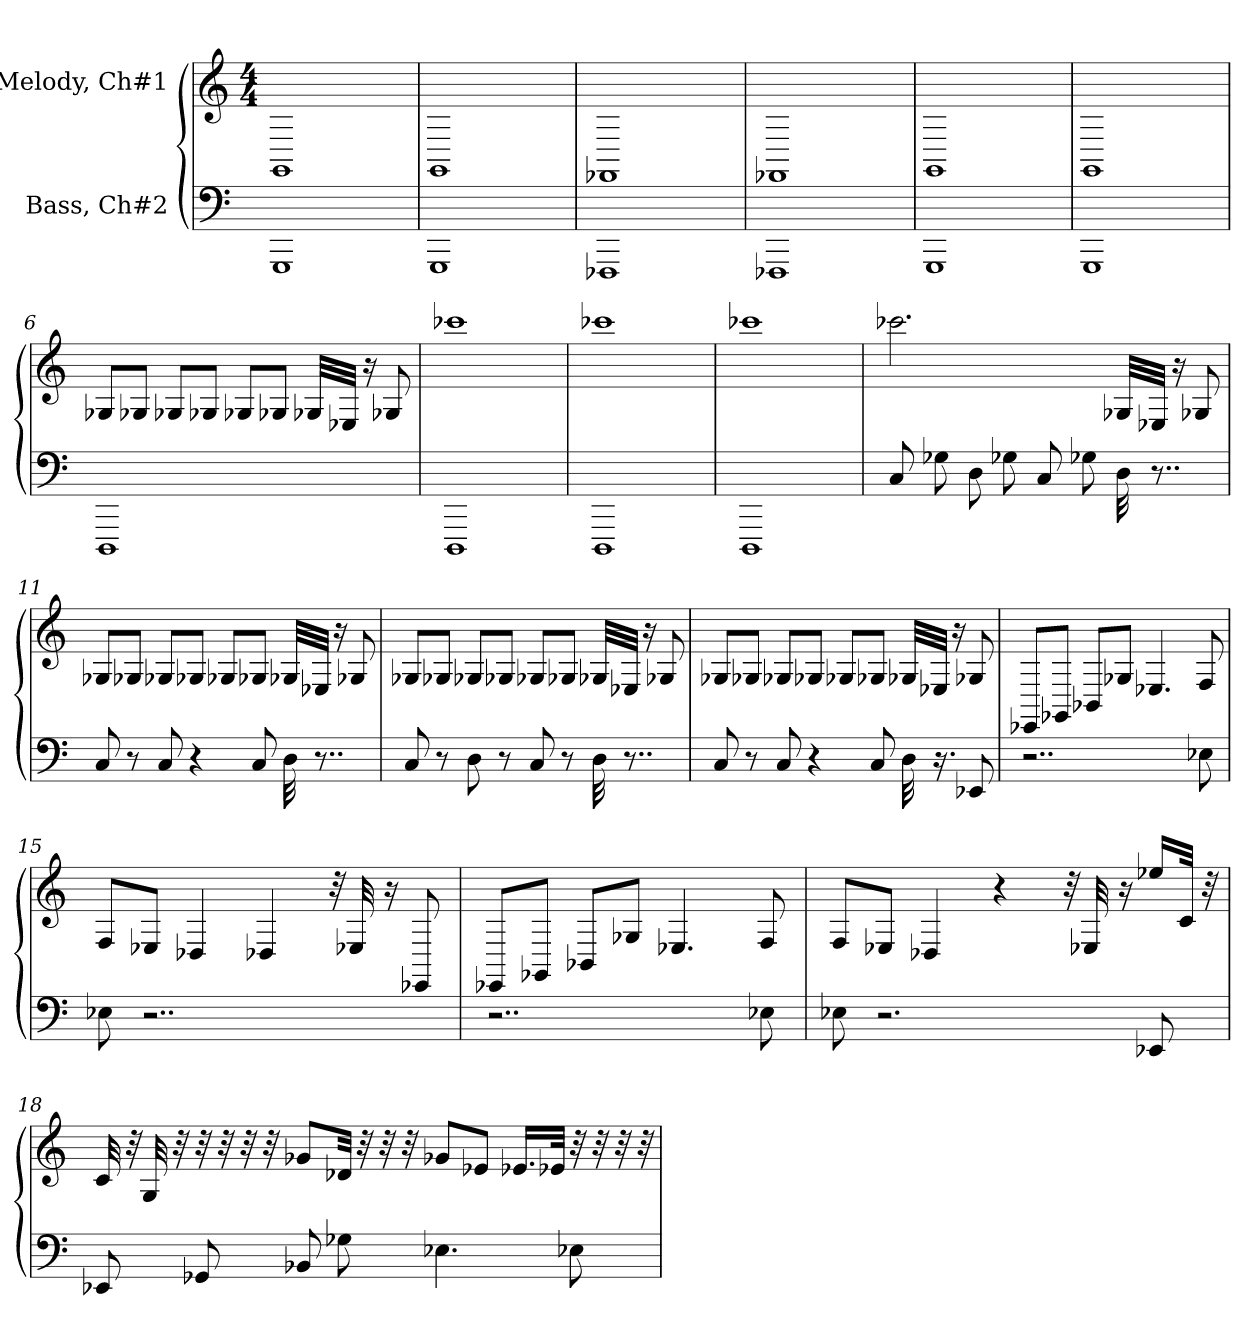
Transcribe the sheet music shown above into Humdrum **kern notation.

**kern	**kern
*part2	*part1
*staff2	*staff1
*I"Bass, Ch#2	*I"Melody, Ch#1
*clefF4	*
*	*M4/4
*MM139	*MM139
=	=
1GGG	1GG
=1	=1
1GGG	1GG
=2	=2
1FFF-X	1FF-X
=3	=3
1FFF-X	1FF-X
=4	=4
1GGG	1GG
=5	=5
1GGG	1GG
=6	=6
1DDD	8G-XL
.	8G-XJ
.	8G-XL
.	8G-XJ
.	8G-XL
.	8G-XJ
.	32G-XLLL
.	32E-XJJJ
.	16r
.	8G-X
=7	=7
1DDD	1ccc-X
=8	=8
1DDD	1ccc-X
=9	=9
1DDD	1ccc-X
=10	=10
8C	2.ccc-X
8G-X	.
8D	.
8G-X	.
8C	.
8G-X	.
32D	32G-XLLL
8..r	32E-XJJJ
.	16r
.	8G-X
=11	=11
8C	8G-XL
8r	8G-XJ
8C	8G-XL
4r	8G-XJ
.	8G-XL
8C	8G-XJ
32D	32G-XLLL
8..r	32E-XJJJ
.	16r
.	8G-X
=12	=12
8C	8G-XL
8r	8G-XJ
8D	8G-XL
8r	8G-XJ
8C	8G-XL
8r	8G-XJ
32D	32G-XLLL
8..r	32E-XJJJ
.	16r
.	8G-X
=13	=13
8C	8G-XL
8r	8G-XJ
8C	8G-XL
4r	8G-XJ
.	8G-XL
8C	8G-XJ
32D	32G-XLLL
16.r	32E-XJJJ
.	16r
8EE-X	8G-X
=14	=14
2..r	8EE-XL
.	8GG-XJ
.	8BB-XL
.	8G-XJ
.	4.E-X
8E-X	8F
=15	=15
8E-X	8FL
2..r	8E-XJ
.	4D-X
.	4D-X
.	32r
.	32E-X
.	16r
.	8EE-X
=16	=16
2..r	8EE-XL
.	8GG-XJ
.	8BB-XL
.	8G-XJ
.	4.E-X
8E-X	8F
=17	=17
8E-X	8FL
2.r	8E-XJ
.	4D-X
.	4r
.	32r
.	32E-X
.	16r
8EE-X	16ee-XLL
.	32cJJk
.	32r
=18	=18
8EE-X	32c
.	32r
.	32G
.	32r
8GG-X	32r
.	32r
.	32r
.	32r
8BB-X	8g-XL
8G-X	32d-XJkk
.	32r
.	32r
.	32r
4.E-X	8g-XL
.	8e-XJ
.	16.e-XLL
.	32e-XJJk
8E-X	32r
.	32r
.	32r
.	32r
=	=
*-	*-
